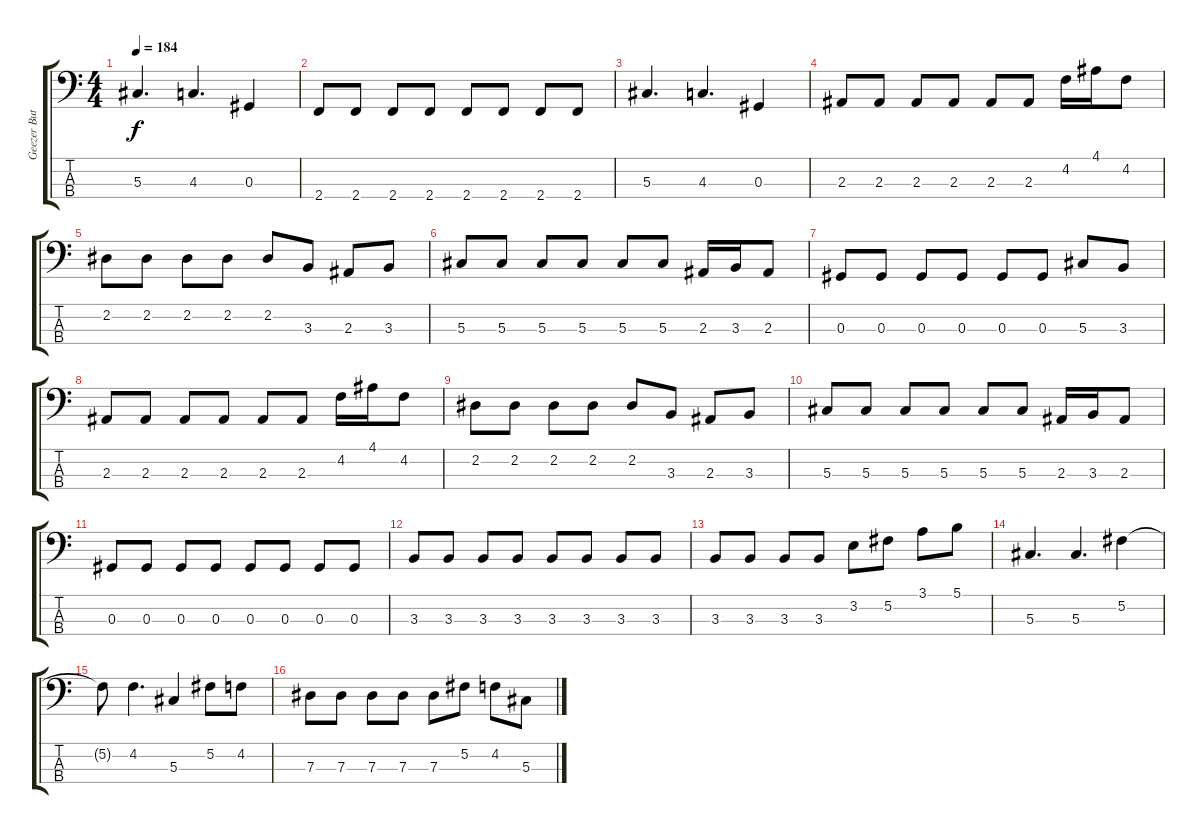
\track ("Geezer Butler" "Geezer But") {instrument electricbassfinger}
\staff {score tabs}
\tuning (Gb2 Db2 Ab1 Eb1) {hide}
\ts (4 4)
\tempo 184
\clef f4
\ks c
5.3.4{d dy f} 4.3.4{d} 0.3.4 |
2.4.8 2.4.8 2.4.8 2.4.8 2.4.8 2.4.8 2.4.8 2.4.8 |
5.3.4{d} 4.3.4{d} 0.3.4 |
2.3.8 2.3.8 2.3.8 2.3.8 2.3.8 2.3.8 4.2.16 4.1.16 4.2.8 |
2.2.8 2.2.8 2.2.8 2.2.8 2.2.8 3.3.8 2.3.8 3.3.8 |
5.3.8 5.3.8 5.3.8 5.3.8 5.3.8 5.3.8 2.3.16 3.3.16 2.3.8 |
0.3.8 0.3.8 0.3.8 0.3.8 0.3.8 0.3.8 5.3.8 3.3.8 |
2.3.8 2.3.8 2.3.8 2.3.8 2.3.8 2.3.8 4.2.16 4.1.16 4.2.8 |
2.2.8 2.2.8 2.2.8 2.2.8 2.2.8 3.3.8 2.3.8 3.3.8 |
5.3.8 5.3.8 5.3.8 5.3.8 5.3.8 5.3.8 2.3.16 3.3.16 2.3.8 |
0.3.8 0.3.8 0.3.8 0.3.8 0.3.8 0.3.8 0.3.8 0.3.8 |
3.3.8 3.3.8 3.3.8 3.3.8 3.3.8 3.3.8 3.3.8 3.3.8 |
3.3.8 3.3.8 3.3.8 3.3.8 3.2.8 5.2.8 3.1.8 5.1.8 |
5.3.4{d} 5.3.4{d} 5.2.4 |
5.2{t}.8 4.2.4{d} 5.3.4 5.2.8 4.2.8 |
7.3.8 7.3.8 7.3.8 7.3.8 7.3.8 5.2.8 4.2.8 5.3.8
